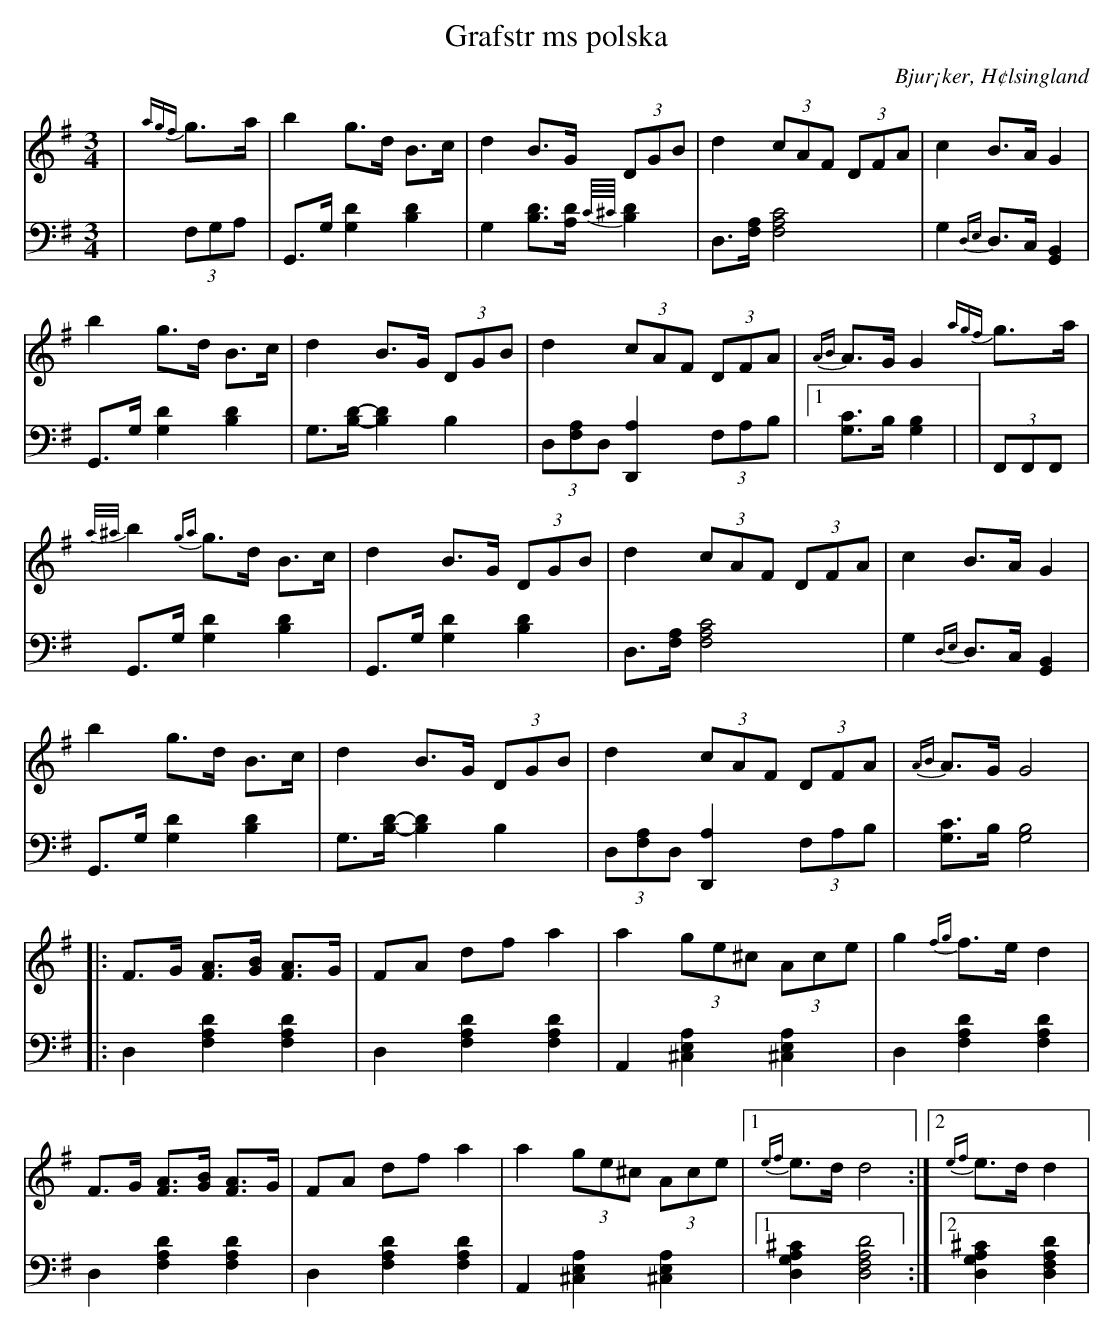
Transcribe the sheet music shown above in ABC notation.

X:1
T: Grafstr ms polska
O: Bjur¡ker, H¢lsingland
M: 3/4
L: 1/8
K: G
V:1
V:2
V: 1
|{agf}g>a|b2 g>d B>c|d2 B>G (3DGB|d2 (3cAF (3DFA|c2 B>A G2|
b2 g>d B>c|d2 B>G (3DGB|d2 (3cAF (3DFA|{AB}A>G G2 {agf}g>a|
{a/^a/}b2 {ga}g>d B>c|d2 B>G (3DGB|d2 (3cAF (3DFA|c2 B>A G2|
b2 g>d B>c|d2 B>G (3DGB|d2 (3cAF (3DFA|{AB}A>G G4|
|:F>G [FA]>[GB] [FA]>G |FA df a2 |a2 (3ge^c (3Ace |g2 {fg}f>e d2 |
F>G [FA]>[GB] [FA]>G |FA df a2 |a2 (3ge^c (3Ace |1 {ef}e>d d4:|2 {ef}e>d d2|
V:2 clef=bass
|(3F,G,A, | G,,>G, [G,2D2] [B,2D2]|G,2 [B,D]>[A,D] {C//^C//}[B,D]2|D,>[F,A,] [F,4A,4C4]| G,2 {D,E,}D,>C, [G,,2B,,2]|
 G,,>G, [G,2D2] [B,2D2]|G,>[B,D]-[B,2D2] B,2|(3D,[F,A,]D, [D,,2A,2] (3F,A,B,|1 [G,C]>B, [G,2B,2]|
|(3F,,F,,F,, | G,,>G, [G,2D2] [B,2D2]|G,,>G, [G,2D2] [B,2D2]|D,>[F,A,] [F,4A,4C4]| G,2 {D,E,}D,>C, [G,,2B,,2]|
 G,,>G, [G,2D2] [B,2D2]|G,>[B,D]-[B,2D2] B,2|(3D,[F,A,]D, [D,,2A,2] (3F,A,B,| [G,C]>B, [G,4B,4]|
|:D,2 [F,2A,2D2] [F,2A,2D2]|D,2 [F,2A,2D2] [F,2A,2D2]| A,,2 [^C,2E,2A,2] [^C,2E,2A,2]|D,2 [F,2A,2D2] [F,2A,2D2] |
D,2 [F,2A,2D2] [F,2A,2D2] | D,2 [F,2A,2D2] [F,2A,2D2] | A,,2 [^C,2E,2A,2] [^C,2E,2A,2]|1 [D,2G,2A,2^C2] [D,4F,4A,4D4]:|2 [D,2G,2A,2^C2] [D,2F,2A,2D2]|
